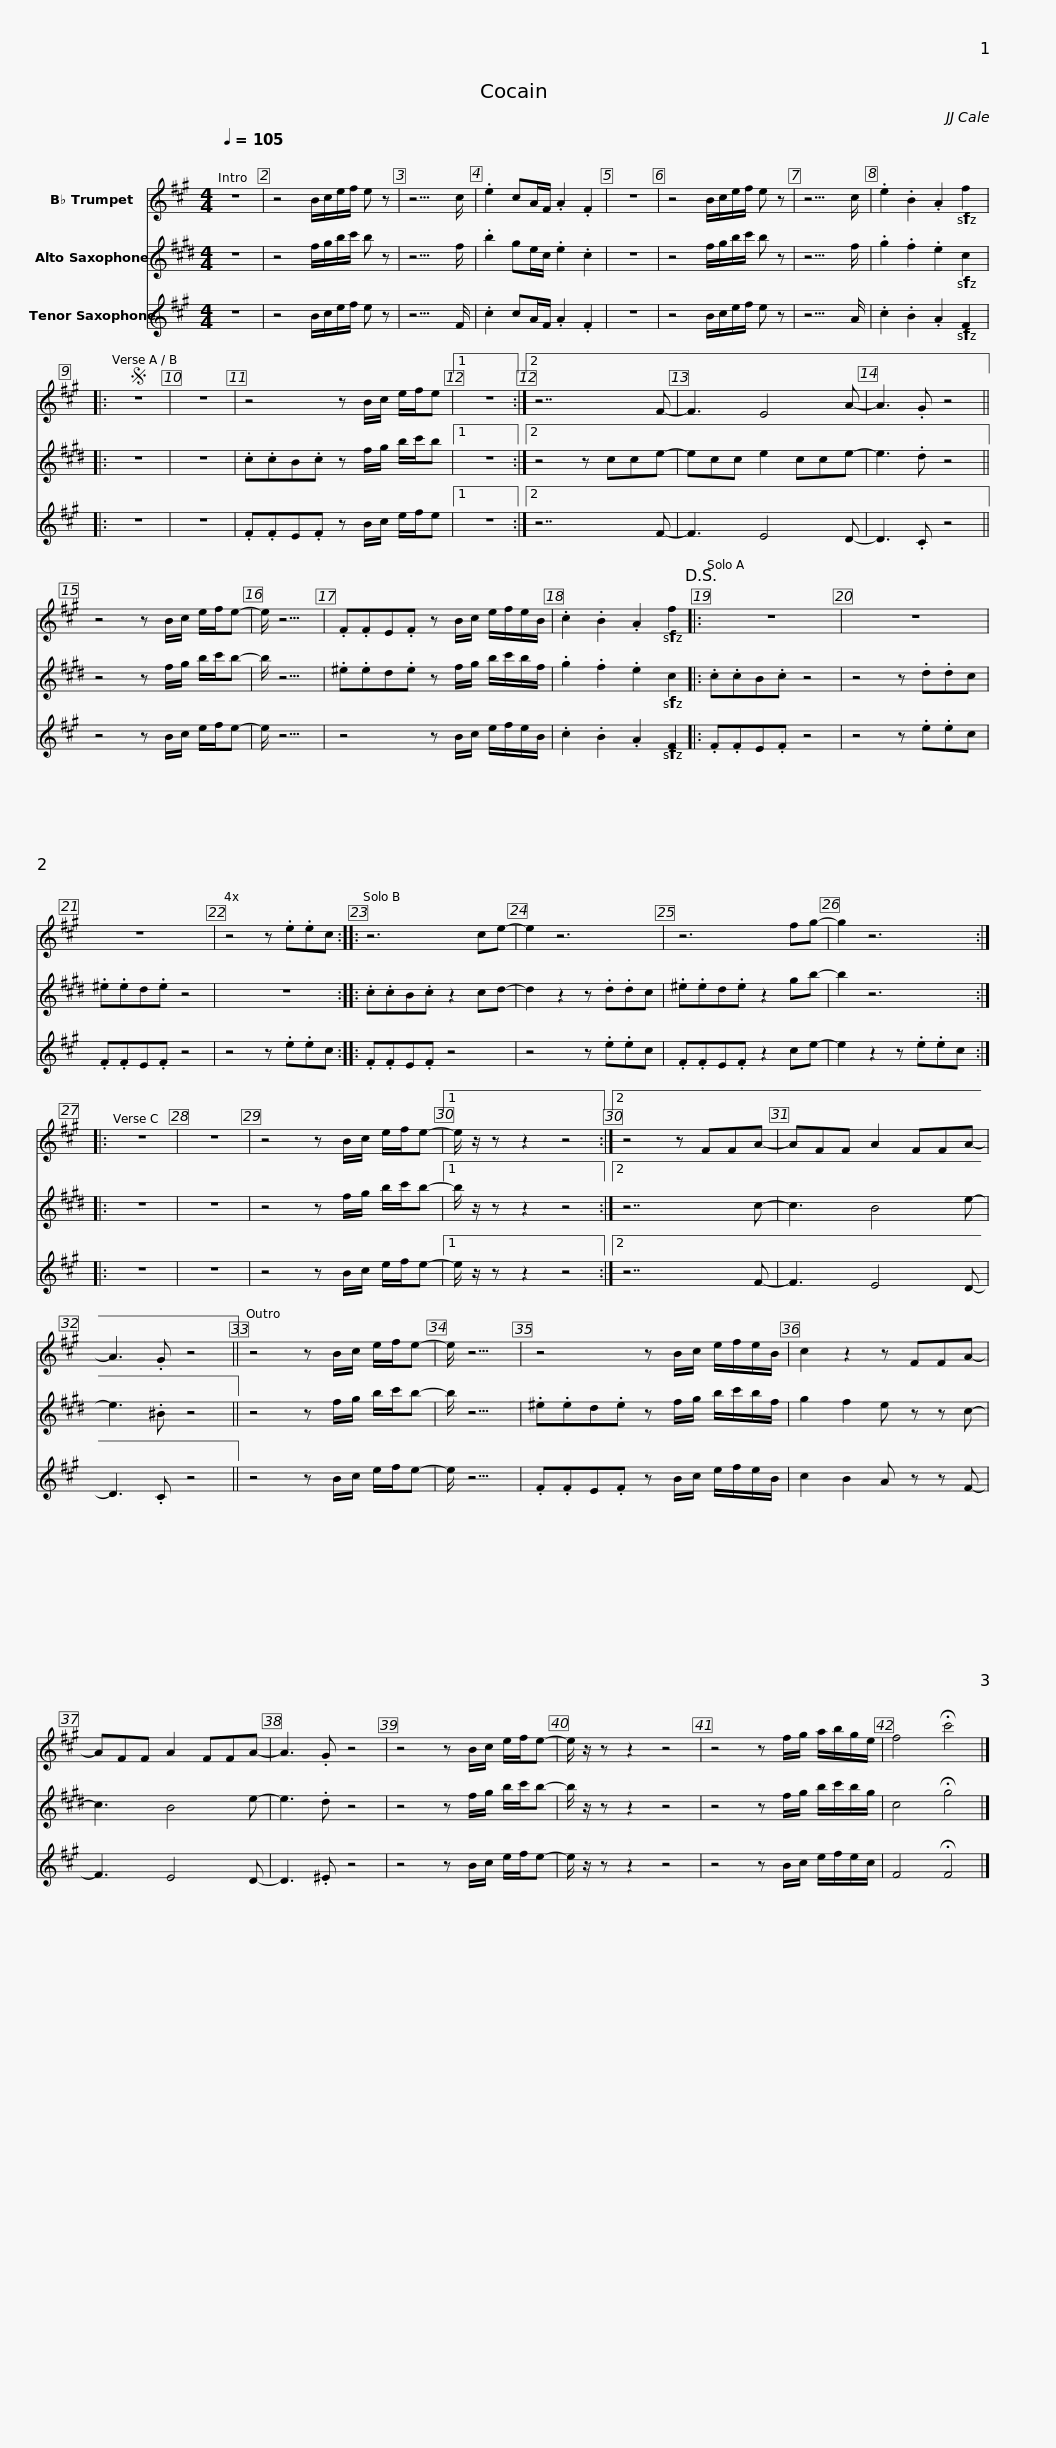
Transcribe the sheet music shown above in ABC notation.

X:1
%%score 1 2 3
L:1/8
Q:1/4=105
M:4/4
I:linebreak $
K:none
V:1 treble transpose=-2
V:2 treble transpose=-9
V:3 treble transpose=-14
V:1
[K:A] z8 | z4 B/c/e/f/ e z | z15/2 c/ | .e2 cA/F/ .A2 .F2 |$ z8 | %5
 z4 B/c/e/f/ e z | z15/2 c/ | .e2 .B2 .A2!sfz! f2 |:$S z8 | z8 | %10
 z4 z B/c/ e/f/e |1 z8 :|2 z7 F- | F3 E4 A- | A3 .G z4 ||$ %15
 z4 z B/c/ e/f/e- | e/ z15/2 | .F.FE.F z B/c/ e/f/e/B/ | .c2 .B2 .A2!sfz! f2!D.S.! |:$ z8 | %20
 z8 | z8 | z4 z .e.ec ::$ z6 ce- | e2 z6 | %25
 z6 fg- | g2 z6 ::$ z8 | z8 | z4 z B/c/ e/f/e- |1 %30
 e/ z/ z z2 z4 :|2 z4 z FFA- | AFF A2 FFA- | A3 .G z4 ||$ z4 z B/c/ e/f/e- | %35
 e/ z15/2 | z4 z B/c/ e/f/e/B/ | c2 z2 z FFA- | AFF A2 FFA- |$ A3 .G z4 | %40
 z4 z B/c/ e/f/e- | e/ z/ z z2 z4 | z4 z f/g/ a/b/g/e/ | f4 !fermata!c'4 |] %44
V:2
[K:E] z8 | z4 f/g/b/c'/ b z | z15/2 f/ | .b2 ge/c/ .e2 .c2 |$ z8 | %5
 z4 f/g/b/c'/ b z | z15/2 f/ | .g2 .f2 .e2!sfz! c2 |:$ z8 | z8 | %10
 .c.cB.c z f/g/ b/c'/b |1 z8 :|2 z4 z cce- | ecc e2 cce- | e3 .d z4 ||$ %15
 z4 z f/g/ b/c'/b- | b/ z15/2 | .^e.ed.e z f/g/ b/c'/b/f/ | .g2 .f2 .e2!sfz! c2 |:$ .c.cB.c z4 | %20
 z4 z .d.dc | .^e.ed.e z4 | z8 ::$ .c.cB.c z2 cd- | d2 z2 z .d.dc | %25
 .^e.ed.e z2 gb- | b2 z6 ::$ z8 | z8 | z4 z f/g/ b/c'/b- |1 %30
 b/ z/ z z2 z4 :|2 z7 c- | c3 B4 e- | e3 .^B z4 ||$ z4 z f/g/ b/c'/b- | %35
 b/ z15/2 | .^e.ed.e z f/g/ b/c'/b/f/ | g2 f2 e z z c- | c3 B4 e- |$ e3 .d z4 | %40
 z4 z f/g/ b/c'/b- | b/ z/ z z2 z4 | z4 z f/g/ b/c'/b/g/ | c4 !fermata!g4 |] %44
V:3
[K:A] z8 | z4 B/c/e/f/ e z | z15/2 F/ | .c2 cA/F/ .A2 .F2 |$ z8 | %5
 z4 B/c/e/f/ e z | z15/2 A/ | .c2 .B2 .A2!sfz! F2 |:$ z8 | z8 | %10
 .F.FE.F z B/c/ e/f/e |1 z8 :|2 z7 F- | F3 E4 D- | D3 .C z4 ||$ %15
 z4 z B/c/ e/f/e- | e/ z15/2 | z4 z B/c/ e/f/e/B/ | .c2 .B2 .A2!sfz! F2 |:$ .F.FE.F z4 | %20
 z4 z .e.ec | .F.FE.F z4 | z4 z .e.ec ::$ .F.FE.F z4 | z4 z .e.ec | %25
 .F.FE.F z2 ce- | e2 z2 z .e.ec ::$ z8 | z8 | z4 z B/c/ e/f/e- |1 %30
 e/ z/ z z2 z4 :|2 z7 F- | F3 E4 D- | D3 .C z4 ||$ z4 z B/c/ e/f/e- | %35
 e/ z15/2 | .F.FE.F z B/c/ e/f/e/B/ | c2 B2 A z z F- | F3 E4 D- |$ D3 .^E z4 | %40
 z4 z B/c/ e/f/e- | e/ z/ z z2 z4 | z4 z B/c/ e/f/e/c/ | F4 !fermata!F4 |] %44
